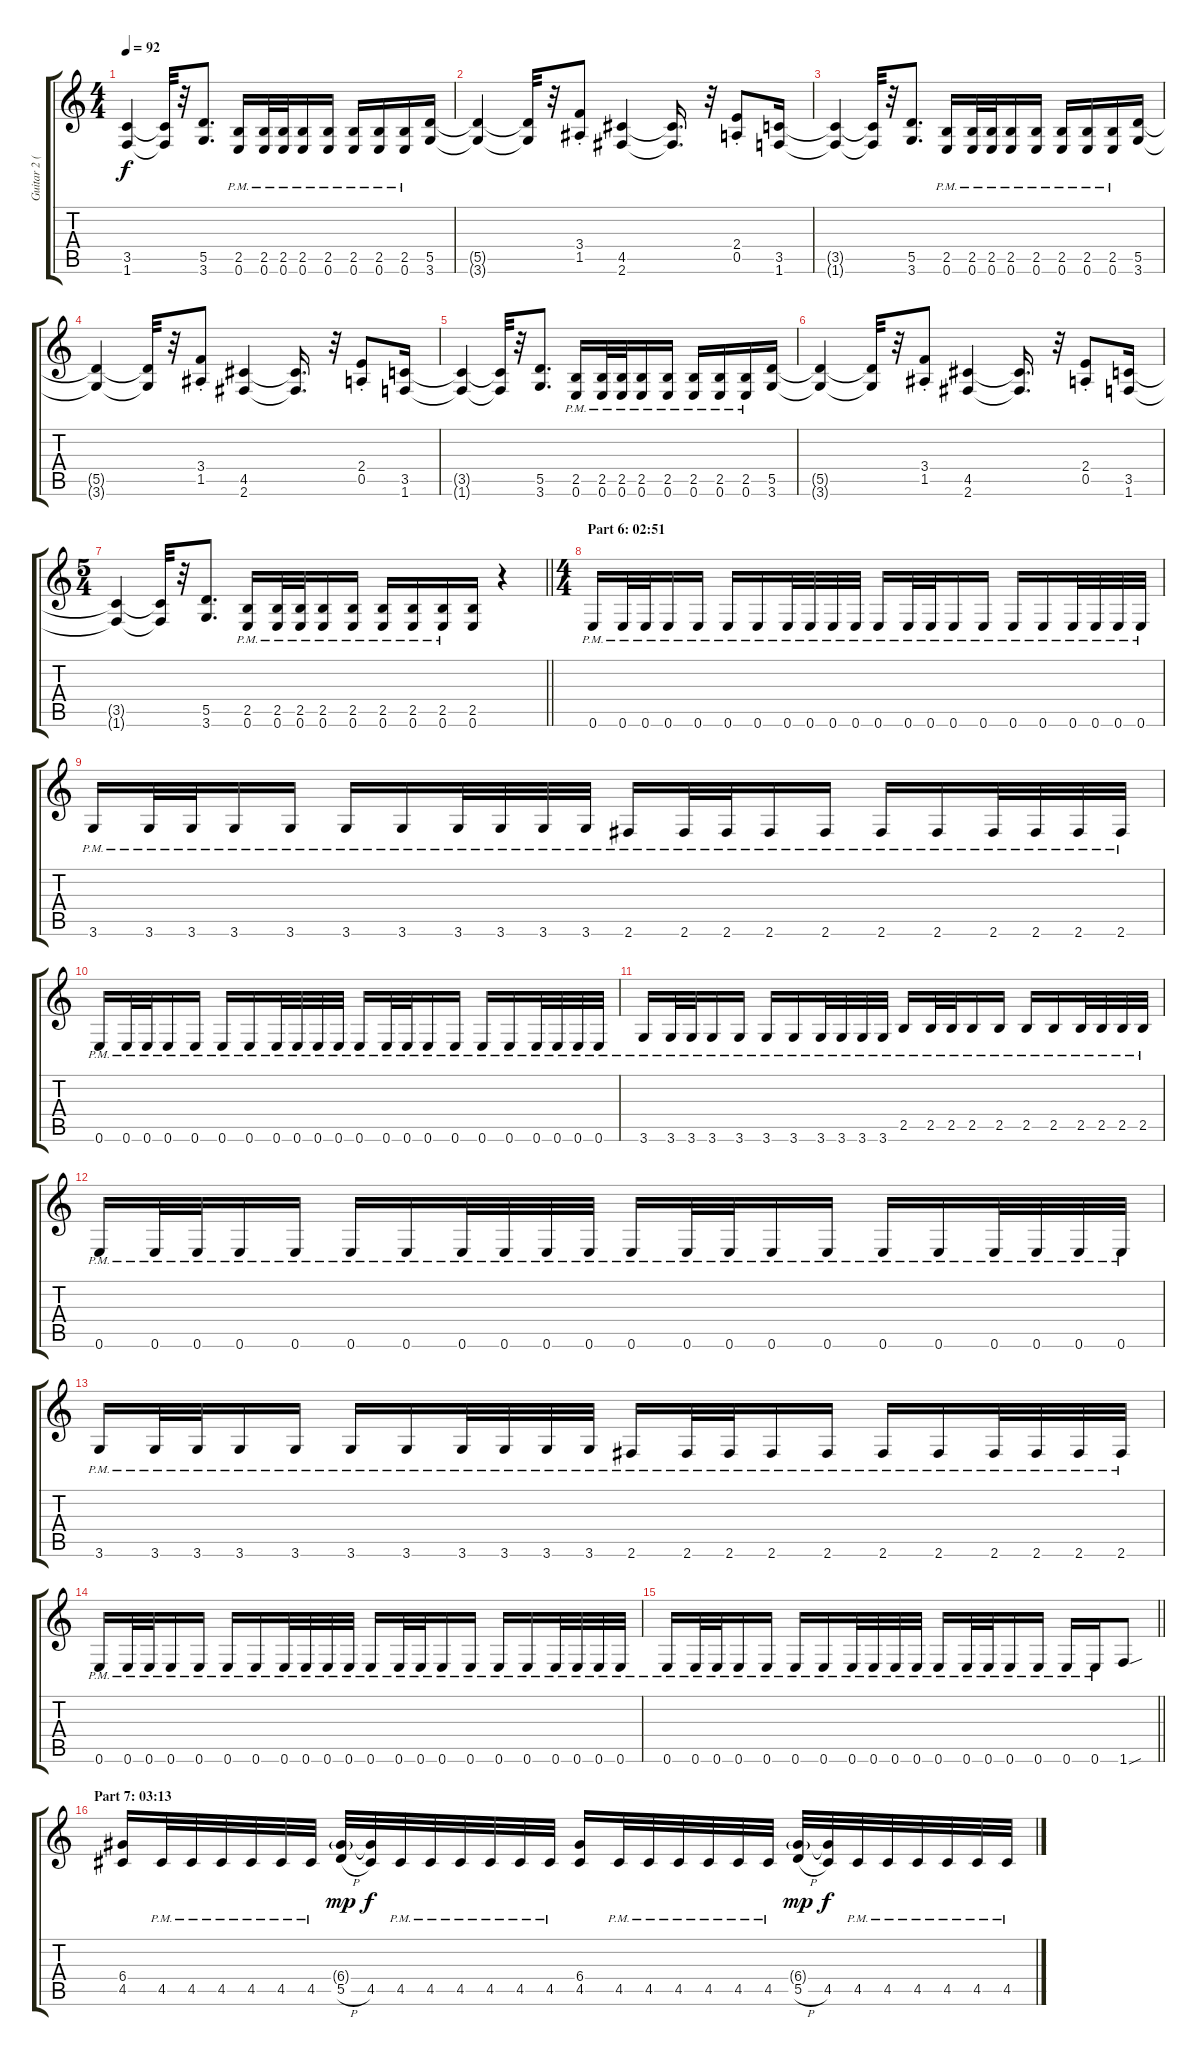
\track ("Guitar 2 (Distortion)" "Guitar 2 (") {instrument distortionguitar}
\staff {score tabs}
\tuning (E4 B3 G3 D3 A2 E2) {hide}
\ts (4 4)
\tempo 92
\clef g2
\ks c
(3.5{t} 1.6{t}).4{dy f} (3.5{t} 1.6{t}).32 r.32 (5.5 3.6).8{d} (2.5{pm} 0.6{pm}).16 (2.5{pm} 0.6{pm}).32 (2.5{pm} 0.6{pm}).32 (2.5{pm} 0.6{pm}).16 (2.5{pm} 0.6{pm}).16 (2.5{pm} 0.6{pm}).16 (2.5{pm} 0.6{pm}).16 (2.5{pm} 0.6{pm}).16 (5.5 3.6).16 |
(5.5{t} 3.6{t}).4 (5.5{t} 3.6{t}).32 r.32 (3.4{st} 1.5{st}).8 (4.5 2.6).4 (4.5{t} 2.6{t}).16{d} r.32 (2.4{st} 0.5{st}).8 (3.5 1.6).16 |
(3.5{t} 1.6{t}).4 (3.5{t} 1.6{t}).32 r.32 (5.5 3.6).8{d} (2.5{pm} 0.6{pm}).16 (2.5{pm} 0.6{pm}).32 (2.5{pm} 0.6{pm}).32 (2.5{pm} 0.6{pm}).16 (2.5{pm} 0.6{pm}).16 (2.5{pm} 0.6{pm}).16 (2.5{pm} 0.6{pm}).16 (2.5{pm} 0.6{pm}).16 (5.5 3.6).16 |
(5.5{t} 3.6{t}).4 (5.5{t} 3.6{t}).32 r.32 (3.4{st} 1.5{st}).8 (4.5 2.6).4 (4.5{t} 2.6{t}).16{d} r.32 (2.4{st} 0.5{st}).8 (3.5 1.6).16 |
(3.5{t} 1.6{t}).4 (3.5{t} 1.6{t}).32 r.32 (5.5 3.6).8{d} (2.5{pm} 0.6{pm}).16 (2.5{pm} 0.6{pm}).32 (2.5{pm} 0.6{pm}).32 (2.5{pm} 0.6{pm}).16 (2.5{pm} 0.6{pm}).16 (2.5{pm} 0.6{pm}).16 (2.5{pm} 0.6{pm}).16 (2.5{pm} 0.6{pm}).16 (5.5 3.6).16 |
(5.5{t} 3.6{t}).4 (5.5{t} 3.6{t}).32 r.32 (3.4{st} 1.5{st}).8 (4.5 2.6).4 (4.5{t} 2.6{t}).16{d} r.32 (2.4{st} 0.5{st}).8 (3.5 1.6).16 |
\ts (5 4)
\barLineRight lightlight
(3.5{t} 1.6{t}).4 (3.5{t} 1.6{t}).32 r.32 (5.5 3.6).8{d} (2.5{pm} 0.6{pm}).16 (2.5{pm} 0.6{pm}).32 (2.5{pm} 0.6{pm}).32 (2.5{pm} 0.6{pm}).16 (2.5{pm} 0.6{pm}).16 (2.5{pm} 0.6{pm}).16 (2.5{pm} 0.6{pm}).16 (2.5{pm} 0.6{pm}).16 (2.5 0.6).16 r.4 |
\ts (4 4)
\section ("" "Part 6: 02:51")
0.6{pm}.16 0.6{pm}.32 0.6{pm}.32 0.6{pm}.16 0.6{pm}.16 0.6{pm}.16 0.6{pm}.16 0.6{pm}.32 0.6{pm}.32 0.6{pm}.32 0.6{pm}.32 0.6{pm}.16 0.6{pm}.32 0.6{pm}.32 0.6{pm}.16 0.6{pm}.16 0.6{pm}.16 0.6{pm}.16 0.6{pm}.32 0.6{pm}.32 0.6{pm}.32 0.6{pm}.32 |
3.6{pm}.16 3.6{pm}.32 3.6{pm}.32 3.6{pm}.16 3.6{pm}.16 3.6{pm}.16 3.6{pm}.16 3.6{pm}.32 3.6{pm}.32 3.6{pm}.32 3.6{pm}.32 2.6{pm}.16 2.6{pm}.32 2.6{pm}.32 2.6{pm}.16 2.6{pm}.16 2.6{pm}.16 2.6{pm}.16 2.6{pm}.32 2.6{pm}.32 2.6{pm}.32 2.6{pm}.32 |
0.6{pm}.16 0.6{pm}.32 0.6{pm}.32 0.6{pm}.16 0.6{pm}.16 0.6{pm}.16 0.6{pm}.16 0.6{pm}.32 0.6{pm}.32 0.6{pm}.32 0.6{pm}.32 0.6{pm}.16 0.6{pm}.32 0.6{pm}.32 0.6{pm}.16 0.6{pm}.16 0.6{pm}.16 0.6{pm}.16 0.6{pm}.32 0.6{pm}.32 0.6{pm}.32 0.6{pm}.32 |
3.6{pm}.16 3.6{pm}.32 3.6{pm}.32 3.6{pm}.16 3.6{pm}.16 3.6{pm}.16 3.6{pm}.16 3.6{pm}.32 3.6{pm}.32 3.6{pm}.32 3.6{pm}.32 2.5{pm}.16 2.5{pm}.32 2.5{pm}.32 2.5{pm}.16 2.5{pm}.16 2.5{pm}.16 2.5{pm}.16 2.5{pm}.32 2.5{pm}.32 2.5{pm}.32 2.5{pm}.32 |
0.6{pm}.16 0.6{pm}.32 0.6{pm}.32 0.6{pm}.16 0.6{pm}.16 0.6{pm}.16 0.6{pm}.16 0.6{pm}.32 0.6{pm}.32 0.6{pm}.32 0.6{pm}.32 0.6{pm}.16 0.6{pm}.32 0.6{pm}.32 0.6{pm}.16 0.6{pm}.16 0.6{pm}.16 0.6{pm}.16 0.6{pm}.32 0.6{pm}.32 0.6{pm}.32 0.6{pm}.32 |
3.6{pm}.16 3.6{pm}.32 3.6{pm}.32 3.6{pm}.16 3.6{pm}.16 3.6{pm}.16 3.6{pm}.16 3.6{pm}.32 3.6{pm}.32 3.6{pm}.32 3.6{pm}.32 2.6{pm}.16 2.6{pm}.32 2.6{pm}.32 2.6{pm}.16 2.6{pm}.16 2.6{pm}.16 2.6{pm}.16 2.6{pm}.32 2.6{pm}.32 2.6{pm}.32 2.6{pm}.32 |
0.6{pm}.16 0.6{pm}.32 0.6{pm}.32 0.6{pm}.16 0.6{pm}.16 0.6{pm}.16 0.6{pm}.16 0.6{pm}.32 0.6{pm}.32 0.6{pm}.32 0.6{pm}.32 0.6{pm}.16 0.6{pm}.32 0.6{pm}.32 0.6{pm}.16 0.6{pm}.16 0.6{pm}.16 0.6{pm}.16 0.6{pm}.32 0.6{pm}.32 0.6{pm}.32 0.6{pm}.32 |
\barLineRight lightlight
0.6{pm}.16 0.6{pm}.32 0.6{pm}.32 0.6{pm}.16 0.6{pm}.16 0.6{pm}.16 0.6{pm}.16 0.6{pm}.32 0.6{pm}.32 0.6{pm}.32 0.6{pm}.32 0.6{pm}.16 0.6{pm}.32 0.6{pm}.32 0.6{pm}.16 0.6{pm}.16 0.6{pm}.16 0.6{pm}.16 1.6{sou}.8 |
\section ("" "Part 7: 03:13")
(6.4 4.5).16 4.5{pm}.32 4.5{pm}.32 4.5{pm}.32 4.5{pm}.32 4.5{pm}.32 4.5{pm}.32 (6.4{g} 5.5{h}).32{dy mp} (6.4{t} 4.5).32{dy f} 4.5{pm}.32 4.5{pm}.32 4.5{pm}.32 4.5{pm}.32 4.5{pm}.32 4.5{pm}.32 (6.4 4.5).16 4.5{pm}.32 4.5{pm}.32 4.5{pm}.32 4.5{pm}.32 4.5{pm}.32 4.5{pm}.32 (6.4{g} 5.5{h}).32{dy mp} (6.4{t} 4.5).32{dy f} 4.5{pm}.32 4.5{pm}.32 4.5{pm}.32 4.5{pm}.32 4.5{pm}.32 4.5{pm}.32
